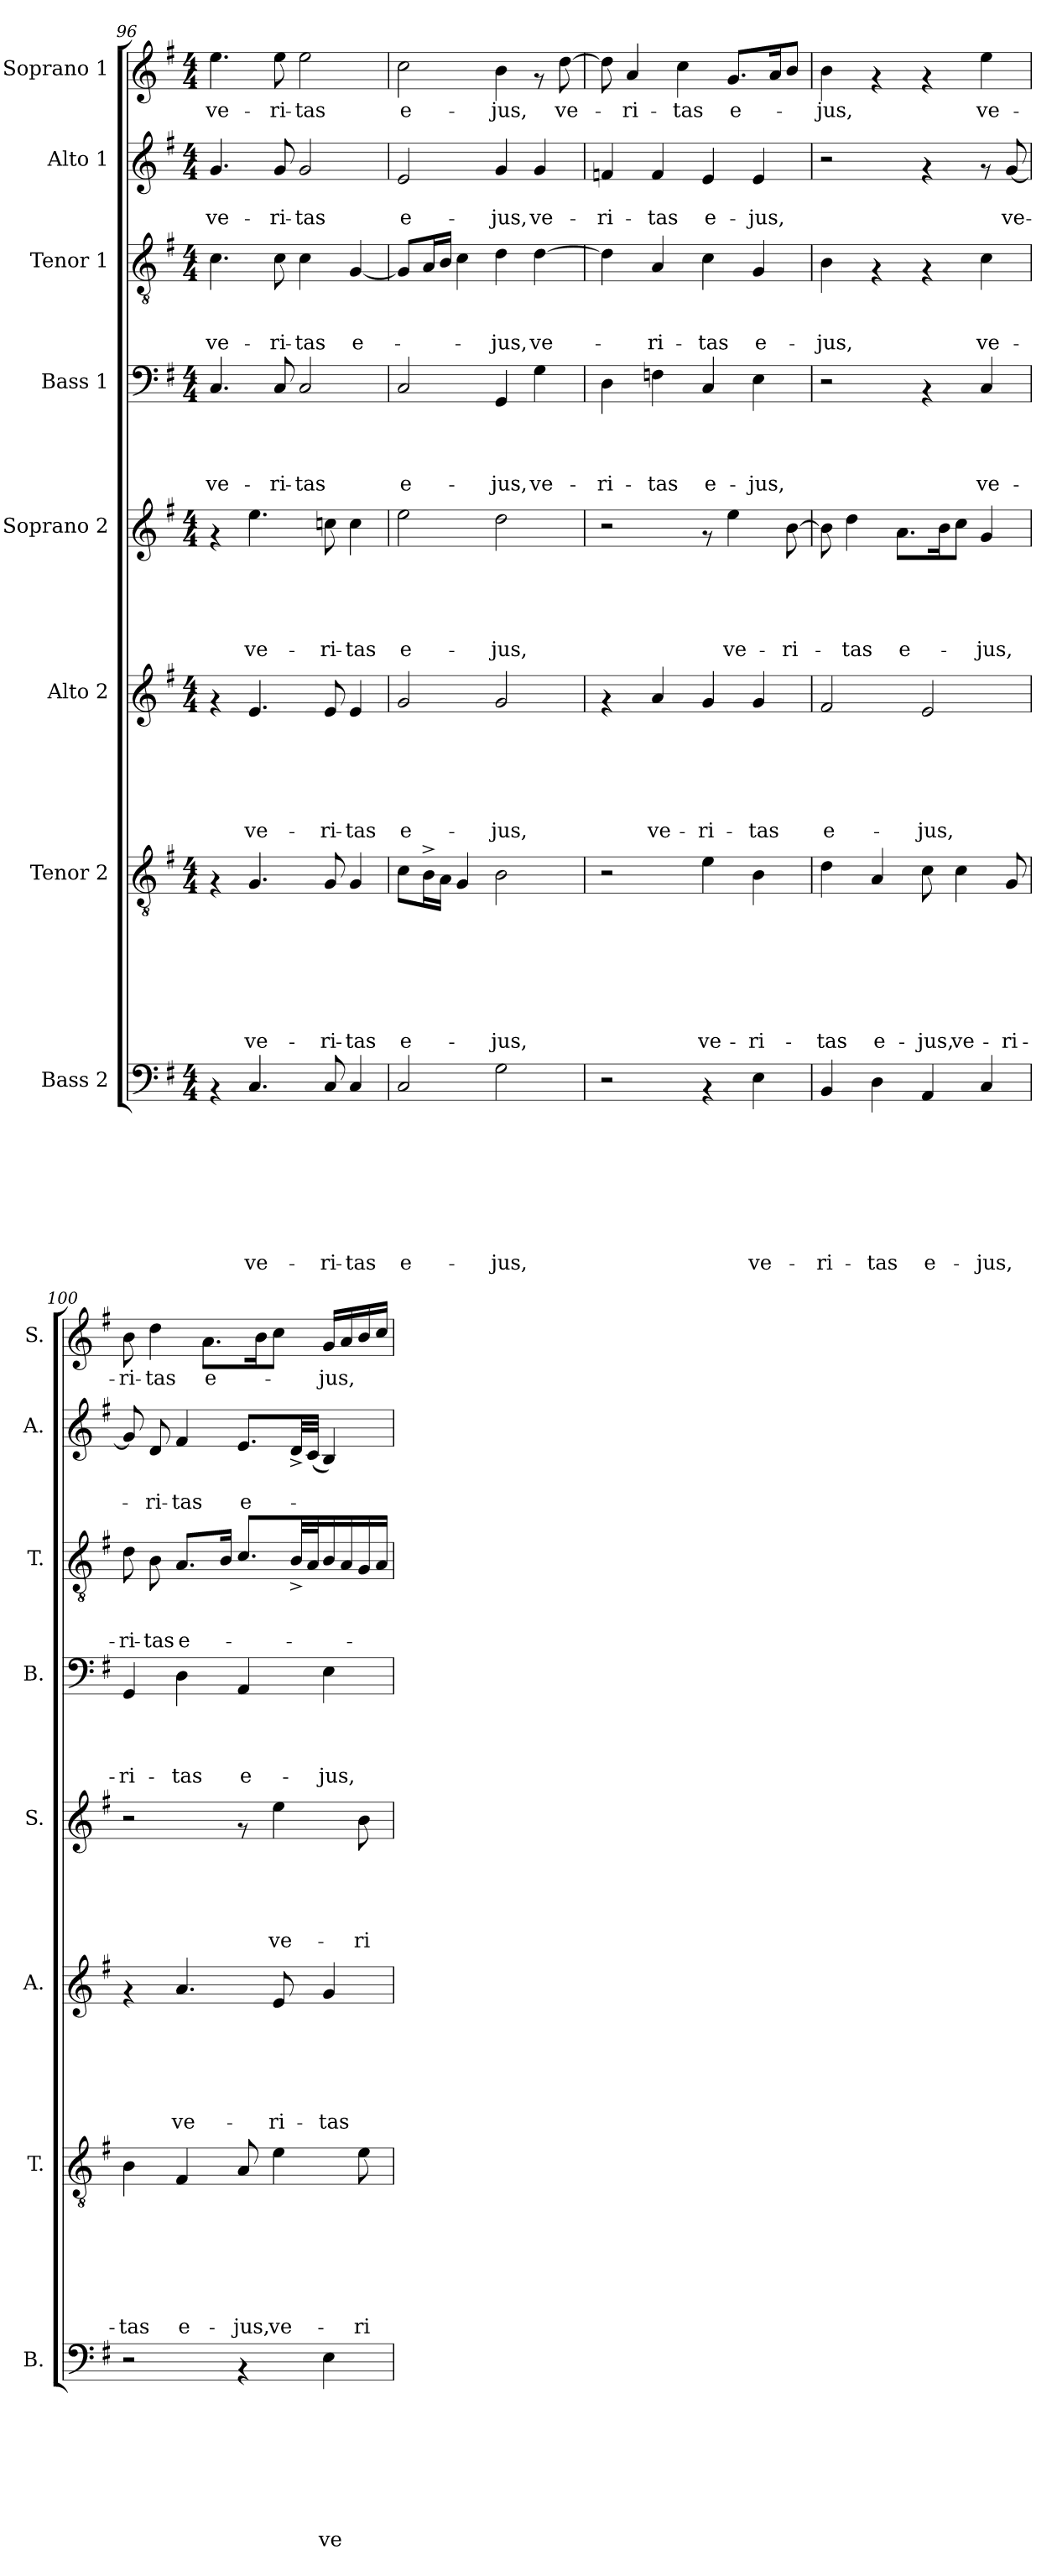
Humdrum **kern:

**kern	**text	**text	**text	**text	**text	**text	**text	**text	**kern	**text	**text	**text	**text	**text	**text	**text	**kern	**text	**text	**text	**text	**text	**text	**kern	**text	**text	**text	**text	**text	**kern	**text	**text	**text	**text	**kern	**text	**text	**text	**kern	**text	**text	**kern	**text
*part8	*part8	*part8	*part8	*part8	*part8	*part8	*part8	*part8	*part7	*part7	*part7	*part7	*part7	*part7	*part7	*part7	*part6	*part6	*part6	*part6	*part6	*part6	*part6	*part5	*part5	*part5	*part5	*part5	*part5	*part4	*part4	*part4	*part4	*part4	*part3	*part3	*part3	*part3	*part2	*part2	*part2	*part1	*part1
*staff8	*staff8	*staff8	*staff8	*staff8	*staff8	*staff8	*staff8	*staff8	*staff7	*staff7	*staff7	*staff7	*staff7	*staff7	*staff7	*staff7	*staff6	*staff6	*staff6	*staff6	*staff6	*staff6	*staff6	*staff5	*staff5	*staff5	*staff5	*staff5	*staff5	*staff4	*staff4	*staff4	*staff4	*staff4	*staff3	*staff3	*staff3	*staff3	*staff2	*staff2	*staff2	*staff1	*staff1
*I"Bass 2	*	*	*	*	*	*	*	*	*I"Tenor 2	*	*	*	*	*	*	*	*I"Alto 2	*	*	*	*	*	*	*I"Soprano 2	*	*	*	*	*	*I"Bass 1	*	*	*	*	*I"Tenor 1	*	*	*	*I"Alto 1	*	*	*I"Soprano 1	*
*I'B.	*	*	*	*	*	*	*	*	*I'T.	*	*	*	*	*	*	*	*I'A.	*	*	*	*	*	*	*I'S.	*	*	*	*	*	*I'B.	*	*	*	*	*I'T.	*	*	*	*I'A.	*	*	*I'S.	*
!!LO:PB:g=z
*clefF4	*	*	*	*	*	*	*	*	*clefGv2	*	*	*	*	*	*	*	*clefG2	*	*	*	*	*	*	*clefG2	*	*	*	*	*	*clefF4	*	*	*	*	*clefGv2	*	*	*	*clefG2	*	*	*clefG2	*
*k[f#]	*	*	*	*	*	*	*	*	*k[f#]	*	*	*	*	*	*	*	*k[f#]	*	*	*	*	*	*	*k[f#]	*	*	*	*	*	*k[f#]	*	*	*	*	*k[f#]	*	*	*	*k[f#]	*	*	*k[f#]	*
*G:	*	*	*	*	*	*	*	*	*G:	*	*	*	*	*	*	*	*G:	*	*	*	*	*	*	*G:	*	*	*	*	*	*G:	*	*	*	*	*G:	*	*	*	*G:	*	*	*G:	*
*M4/4	*	*	*	*	*	*	*	*	*M4/4	*	*	*	*	*	*	*	*M4/4	*	*	*	*	*	*	*M4/4	*	*	*	*	*	*M4/4	*	*	*	*	*M4/4	*	*	*	*M4/4	*	*	*M4/4	*
=96	=96	=96	=96	=96	=96	=96	=96	=96	=96	=96	=96	=96	=96	=96	=96	=96	=96	=96	=96	=96	=96	=96	=96	=96	=96	=96	=96	=96	=96	=96	=96	=96	=96	=96	=96	=96	=96	=96	=96	=96	=96	=96	=96
!	!	!	!	!	!	!	!	!	!	!	!	!	!	!	!	!	!	!	!	!	!	!	!	!	!	!	!	!	!	!	!	!	!	!LO:LY:b	!	!	!	!LO:LY:b	!	!	!LO:LY:b	!	!LO:LY:b
4rAA	.	.	.	.	.	.	.	.	4rF	.	.	.	.	.	.	.	4rf	.	.	.	.	.	.	4rf	.	.	.	.	.	4.C/	.	.	.	ve-	4.c\	.	.	ve-	4.g/	.	ve-	4.ee\	ve-
!	!	!	!	!	!	!	!	!LO:LY:b	!	!	!	!	!	!	!	!LO:LY:b	!	!	!	!	!	!	!LO:LY:b	!	!	!	!	!	!LO:LY:b	!	!	!	!	!	!	!	!	!	!	!	!	!	!
4.C/	.	.	.	.	.	.	.	ve-	4.G/	.	.	.	.	.	.	ve-	4.e/	.	.	.	.	.	ve-	4.ee\	.	.	.	.	ve-	.	.	.	.	.	.	.	.	.	.	.	.	.	.
!	!	!	!	!	!	!	!	!	!	!	!	!	!	!	!	!	!	!	!	!	!	!	!	!	!	!	!	!	!	!	!	!	!	!LO:LY:b	!	!	!	!LO:LY:b	!	!	!LO:LY:b	!	!LO:LY:b
.	.	.	.	.	.	.	.	.	.	.	.	.	.	.	.	.	.	.	.	.	.	.	.	.	.	.	.	.	.	8C/	.	.	.	-ri-	8c\	.	.	-ri-	8g/	.	-ri-	8ee\	-ri-
!	!	!	!	!	!	!	!	!	!	!	!	!	!	!	!	!	!	!	!	!	!	!	!	!	!	!	!	!	!	!	!	!	!	!LO:LY:b	!	!	!	!LO:LY:b	!	!	!LO:LY:b	!	!LO:LY:b
.	.	.	.	.	.	.	.	.	.	.	.	.	.	.	.	.	.	.	.	.	.	.	.	.	.	.	.	.	.	2C/	.	.	.	-tas	4c\	.	.	-tas	2g/	.	-tas	2ee\	-tas
!	!	!	!	!	!	!	!	!LO:LY:b	!	!	!	!	!	!	!	!LO:LY:b	!	!	!	!	!	!	!LO:LY:b	!	!	!	!	!	!LO:LY:b	!	!	!	!	!	!	!	!	!	!	!	!	!	!
8C/	.	.	.	.	.	.	.	-ri-	8G/	.	.	.	.	.	.	-ri-	8e/	.	.	.	.	.	-ri-	8ccn\	.	.	.	.	-ri-	.	.	.	.	.	.	.	.	.	.	.	.	.	.
!	!	!	!	!	!	!	!	!LO:LY:b	!	!	!	!	!	!	!	!LO:LY:b	!	!	!	!	!	!	!LO:LY:b	!	!	!	!	!	!LO:LY:b	!	!	!	!	!	!	!	!	!LO:LY:b	!	!	!	!	!
4C/	.	.	.	.	.	.	.	-tas	4G/	.	.	.	.	.	.	-tas	4e/	.	.	.	.	.	-tas	4cc\	.	.	.	.	-tas	.	.	.	.	.	[<4G/	.	.	e-	.	.	.	.	.
=97	=97	=97	=97	=97	=97	=97	=97	=97	=97	=97	=97	=97	=97	=97	=97	=97	=97	=97	=97	=97	=97	=97	=97	=97	=97	=97	=97	=97	=97	=97	=97	=97	=97	=97	=97	=97	=97	=97	=97	=97	=97	=97	=97
!	!	!	!	!	!	!	!	!LO:LY:b	!	!	!	!	!	!	!	!LO:LY:b	!	!	!	!	!	!	!LO:LY:b	!	!	!	!	!	!LO:LY:b	!	!	!	!	!LO:LY:b	!	!	!	!	!	!	!LO:LY:b	!	!LO:LY:b
2C/	.	.	.	.	.	.	.	e-	8c\L	.	.	.	.	.	.	e-	2g/	.	.	.	.	.	e-	2ee\	.	.	.	.	e-	2C/	.	.	.	e-	8G/L]	.	.	.	2e/	.	e-	2cc\	e-
.	.	.	.	.	.	.	.	.	16B^>\L	.	.	.	.	.	.	.	.	.	.	.	.	.	.	.	.	.	.	.	.	.	.	.	.	.	16A/L	.	.	.	.	.	.	.	.
.	.	.	.	.	.	.	.	.	16A\JJ	.	.	.	.	.	.	.	.	.	.	.	.	.	.	.	.	.	.	.	.	.	.	.	.	.	16B/JJ	.	.	.	.	.	.	.	.
.	.	.	.	.	.	.	.	.	4G/	.	.	.	.	.	.	.	.	.	.	.	.	.	.	.	.	.	.	.	.	.	.	.	.	.	4c\	.	.	.	.	.	.	.	.
!	!	!	!	!	!	!	!	!LO:LY:b	!	!	!	!	!	!	!	!LO:LY:b	!	!	!	!	!	!	!LO:LY:b	!	!	!	!	!	!LO:LY:b	!	!	!	!	!LO:LY:b	!	!	!	!LO:LY:b	!	!	!LO:LY:b	!	!LO:LY:b
2G\	.	.	.	.	.	.	.	-jus,	2B\	.	.	.	.	.	.	-jus,	2g/	.	.	.	.	.	-jus,	2dd\	.	.	.	.	-jus,	4GG/	.	.	.	-jus,	4d\	.	.	-jus,	4g/	.	-jus,	4b\	-jus,
!	!	!	!	!	!	!	!	!	!	!	!	!	!	!	!	!	!	!	!	!	!	!	!	!	!	!	!	!	!	!	!	!	!	!LO:LY:b	!	!	!	!LO:LY:b	!	!	!LO:LY:b	!	!
.	.	.	.	.	.	.	.	.	.	.	.	.	.	.	.	.	.	.	.	.	.	.	.	.	.	.	.	.	.	4G\	.	.	.	ve-	[>4d\	.	.	ve-	4g/	.	ve-	8rf	.
!	!	!	!	!	!	!	!	!	!	!	!	!	!	!	!	!	!	!	!	!	!	!	!	!	!	!	!	!	!	!	!	!	!	!	!	!	!	!	!	!	!	!	!LO:LY:b
.	.	.	.	.	.	.	.	.	.	.	.	.	.	.	.	.	.	.	.	.	.	.	.	.	.	.	.	.	.	.	.	.	.	.	.	.	.	.	.	.	.	[>8dd\	ve-
=98	=98	=98	=98	=98	=98	=98	=98	=98	=98	=98	=98	=98	=98	=98	=98	=98	=98	=98	=98	=98	=98	=98	=98	=98	=98	=98	=98	=98	=98	=98	=98	=98	=98	=98	=98	=98	=98	=98	=98	=98	=98	=98	=98
!	!	!	!	!	!	!	!	!	!	!	!	!	!	!	!	!	!	!	!	!	!	!	!	!	!	!	!	!	!	!	!	!	!	!LO:LY:b	!	!	!	!	!	!	!LO:LY:b	!	!
2r	.	.	.	.	.	.	.	.	2r	.	.	.	.	.	.	.	4rf	.	.	.	.	.	.	2r	.	.	.	.	.	4D\	.	.	.	-ri-	4d\]	.	.	.	4fn/	.	-ri-	8dd\]	.
!	!	!	!	!	!	!	!	!	!	!	!	!	!	!	!	!	!	!	!	!	!	!	!	!	!	!	!	!	!	!	!	!	!	!	!	!	!	!	!	!	!	!	!LO:LY:b
.	.	.	.	.	.	.	.	.	.	.	.	.	.	.	.	.	.	.	.	.	.	.	.	.	.	.	.	.	.	.	.	.	.	.	.	.	.	.	.	.	.	4a/	-ri-
!	!	!	!	!	!	!	!	!	!	!	!	!	!	!	!	!	!	!	!	!	!	!	!LO:LY:b	!	!	!	!	!	!	!	!	!	!	!LO:LY:b	!	!	!	!LO:LY:b	!	!	!LO:LY:b	!	!
.	.	.	.	.	.	.	.	.	.	.	.	.	.	.	.	.	4a/	.	.	.	.	.	ve-	.	.	.	.	.	.	4Fn\	.	.	.	-tas	4A/	.	.	-ri-	4f/	.	-tas	.	.
!	!	!	!	!	!	!	!	!	!	!	!	!	!	!	!	!	!	!	!	!	!	!	!	!	!	!	!	!	!	!	!	!	!	!	!	!	!	!	!	!	!	!	!LO:LY:b
.	.	.	.	.	.	.	.	.	.	.	.	.	.	.	.	.	.	.	.	.	.	.	.	.	.	.	.	.	.	.	.	.	.	.	.	.	.	.	.	.	.	4cc\	-tas
!	!	!	!	!	!	!	!	!	!	!	!	!	!	!	!	!LO:LY:b	!	!	!	!	!	!	!LO:LY:b	!	!	!	!	!	!	!	!	!	!	!LO:LY:b	!	!	!	!LO:LY:b	!	!	!LO:LY:b	!	!
4rAA	.	.	.	.	.	.	.	.	4e\	.	.	.	.	.	.	ve-	4g/	.	.	.	.	.	-ri-	8rf	.	.	.	.	.	4C/	.	.	.	e-	4c\	.	.	-tas	4e/	.	e-	.	.
!	!	!	!	!	!	!	!	!	!	!	!	!	!	!	!	!	!	!	!	!	!	!	!	!	!	!	!	!	!LO:LY:b	!	!	!	!	!	!	!	!	!	!	!	!	!	!LO:LY:b
.	.	.	.	.	.	.	.	.	.	.	.	.	.	.	.	.	.	.	.	.	.	.	.	4ee\	.	.	.	.	ve-	.	.	.	.	.	.	.	.	.	.	.	.	8.g/L	e-
!	!	!	!	!	!	!	!	!LO:LY:b	!	!	!	!	!	!	!	!LO:LY:b	!	!	!	!	!	!	!LO:LY:b	!	!	!	!	!	!	!	!	!	!	!LO:LY:b	!	!	!	!LO:LY:b	!	!	!LO:LY:b	!	!
4E\	.	.	.	.	.	.	.	ve-	4B\	.	.	.	.	.	.	-ri-	4g/	.	.	.	.	.	-tas	.	.	.	.	.	.	4E\	.	.	.	-jus,	4G/	.	.	e-	4e/	.	-jus,	.	.
.	.	.	.	.	.	.	.	.	.	.	.	.	.	.	.	.	.	.	.	.	.	.	.	.	.	.	.	.	.	.	.	.	.	.	.	.	.	.	.	.	.	16a/k	.
!	!	!	!	!	!	!	!	!	!	!	!	!	!	!	!	!	!	!	!	!	!	!	!	!	!	!	!	!	!LO:LY:b	!	!	!	!	!	!	!	!	!	!	!	!	!	!
.	.	.	.	.	.	.	.	.	.	.	.	.	.	.	.	.	.	.	.	.	.	.	.	[>8b\	.	.	.	.	-ri-	.	.	.	.	.	.	.	.	.	.	.	.	8b/J	.
=99	=99	=99	=99	=99	=99	=99	=99	=99	=99	=99	=99	=99	=99	=99	=99	=99	=99	=99	=99	=99	=99	=99	=99	=99	=99	=99	=99	=99	=99	=99	=99	=99	=99	=99	=99	=99	=99	=99	=99	=99	=99	=99	=99
!	!	!	!	!	!	!	!	!LO:LY:b	!	!	!	!	!	!	!	!LO:LY:b	!	!	!	!	!	!	!LO:LY:b	!	!	!	!	!	!	!	!	!	!	!	!	!	!	!LO:LY:b	!	!	!	!	!LO:LY:b
4BB/	.	.	.	.	.	.	.	-ri-	4d\	.	.	.	.	.	.	-tas	2f#/	.	.	.	.	.	e-	8b\]	.	.	.	.	.	2r	.	.	.	.	4B\	.	.	-jus,	2r	.	.	4b\	-jus,
!	!	!	!	!	!	!	!	!	!	!	!	!	!	!	!	!	!	!	!	!	!	!	!	!	!	!	!	!	!LO:LY:b	!	!	!	!	!	!	!	!	!	!	!	!	!	!
.	.	.	.	.	.	.	.	.	.	.	.	.	.	.	.	.	.	.	.	.	.	.	.	4dd\	.	.	.	.	-tas	.	.	.	.	.	.	.	.	.	.	.	.	.	.
!	!	!	!	!	!	!	!	!LO:LY:b	!	!	!	!	!	!	!	!LO:LY:b	!	!	!	!	!	!	!	!	!	!	!	!	!	!	!	!	!	!	!	!	!	!	!	!	!	!	!
4D\	.	.	.	.	.	.	.	-tas	4A/	.	.	.	.	.	.	e-	.	.	.	.	.	.	.	.	.	.	.	.	.	.	.	.	.	.	4rF	.	.	.	.	.	.	4rf	.
!	!	!	!	!	!	!	!	!	!	!	!	!	!	!	!	!	!	!	!	!	!	!	!	!	!	!	!	!	!LO:LY:b	!	!	!	!	!	!	!	!	!	!	!	!	!	!
.	.	.	.	.	.	.	.	.	.	.	.	.	.	.	.	.	.	.	.	.	.	.	.	8.a\L	.	.	.	.	e-	.	.	.	.	.	.	.	.	.	.	.	.	.	.
!	!	!	!	!	!	!	!	!LO:LY:b	!	!	!	!	!	!	!	!LO:LY:b	!	!	!	!	!	!	!LO:LY:b	!	!	!	!	!	!	!	!	!	!	!	!	!	!	!	!	!	!	!	!
4AA/	.	.	.	.	.	.	.	e-	8c\	.	.	.	.	.	.	-jus,	2e/	.	.	.	.	.	-jus,	.	.	.	.	.	.	4rAA	.	.	.	.	4rF	.	.	.	4rf	.	.	4rf	.
.	.	.	.	.	.	.	.	.	.	.	.	.	.	.	.	.	.	.	.	.	.	.	.	16b\k	.	.	.	.	.	.	.	.	.	.	.	.	.	.	.	.	.	.	.
!	!	!	!	!	!	!	!	!	!	!	!	!	!	!	!	!LO:LY:b	!	!	!	!	!	!	!	!	!	!	!	!	!	!	!	!	!	!	!	!	!	!	!	!	!	!	!
.	.	.	.	.	.	.	.	.	4c\	.	.	.	.	.	.	ve-	.	.	.	.	.	.	.	8cc\J	.	.	.	.	.	.	.	.	.	.	.	.	.	.	.	.	.	.	.
!	!	!	!	!	!	!	!	!LO:LY:b	!	!	!	!	!	!	!	!	!	!	!	!	!	!	!	!	!	!	!	!	!LO:LY:b	!	!	!	!	!LO:LY:b	!	!	!	!LO:LY:b	!	!	!	!	!LO:LY:b
4C/	.	.	.	.	.	.	.	-jus,	.	.	.	.	.	.	.	.	.	.	.	.	.	.	.	4g/	.	.	.	.	-jus,	4C/	.	.	.	ve-	4c\	.	.	ve-	8rf	.	.	4ee\	ve-
!	!	!	!	!	!	!	!	!	!	!	!	!	!	!	!	!LO:LY:b	!	!	!	!	!	!	!	!	!	!	!	!	!	!	!	!	!	!	!	!	!	!	!	!	!LO:LY:b	!	!
.	.	.	.	.	.	.	.	.	8G/	.	.	.	.	.	.	-ri-	.	.	.	.	.	.	.	.	.	.	.	.	.	.	.	.	.	.	.	.	.	.	[<8g/	.	ve-	.	.
=100	=100	=100	=100	=100	=100	=100	=100	=100	=100	=100	=100	=100	=100	=100	=100	=100	=100	=100	=100	=100	=100	=100	=100	=100	=100	=100	=100	=100	=100	=100	=100	=100	=100	=100	=100	=100	=100	=100	=100	=100	=100	=100	=100
!	!	!	!	!	!	!	!	!	!	!	!	!	!	!	!	!LO:LY:b	!	!	!	!	!	!	!	!	!	!	!	!	!	!	!	!	!	!LO:LY:b	!	!	!	!LO:LY:b	!	!	!	!	!LO:LY:b
2r	.	.	.	.	.	.	.	.	4B\	.	.	.	.	.	.	-tas	4rf	.	.	.	.	.	.	2r	.	.	.	.	.	4GG/	.	.	.	-ri-	8d\	.	.	-ri-	8g/]	.	.	8b\	-ri-
!	!	!	!	!	!	!	!	!	!	!	!	!	!	!	!	!	!	!	!	!	!	!	!	!	!	!	!	!	!	!	!	!	!	!	!	!	!	!LO:LY:b	!	!	!LO:LY:b	!	!LO:LY:b
.	.	.	.	.	.	.	.	.	.	.	.	.	.	.	.	.	.	.	.	.	.	.	.	.	.	.	.	.	.	.	.	.	.	.	8B\	.	.	-tas	8d/	.	-ri-	4dd\	-tas
!	!	!	!	!	!	!	!	!	!	!	!	!	!	!	!	!LO:LY:b	!	!	!	!	!	!	!LO:LY:b	!	!	!	!	!	!	!	!	!	!	!LO:LY:b	!	!	!	!LO:LY:b	!	!	!LO:LY:b	!	!
.	.	.	.	.	.	.	.	.	4F#/	.	.	.	.	.	.	e-	4.a/	.	.	.	.	.	ve-	.	.	.	.	.	.	4D\	.	.	.	-tas	8.A/L	.	.	e-	4f#/	.	-tas	.	.
!	!	!	!	!	!	!	!	!	!	!	!	!	!	!	!	!	!	!	!	!	!	!	!	!	!	!	!	!	!	!	!	!	!	!	!	!	!	!	!	!	!	!	!LO:LY:b
.	.	.	.	.	.	.	.	.	.	.	.	.	.	.	.	.	.	.	.	.	.	.	.	.	.	.	.	.	.	.	.	.	.	.	.	.	.	.	.	.	.	8.a\L	e-
.	.	.	.	.	.	.	.	.	.	.	.	.	.	.	.	.	.	.	.	.	.	.	.	.	.	.	.	.	.	.	.	.	.	.	16B/Jk	.	.	.	.	.	.	.	.
!	!	!	!	!	!	!	!	!	!	!	!	!	!	!	!	!LO:LY:b	!	!	!	!	!	!	!	!	!	!	!	!	!	!	!	!	!	!LO:LY:b	!	!	!	!	!	!	!LO:LY:b	!	!
4rAA	.	.	.	.	.	.	.	.	8A/	.	.	.	.	.	.	-jus,	.	.	.	.	.	.	.	8rf	.	.	.	.	.	4AA/	.	.	.	e-	8.c/L	.	.	.	8.e/L	.	e-	.	.
.	.	.	.	.	.	.	.	.	.	.	.	.	.	.	.	.	.	.	.	.	.	.	.	.	.	.	.	.	.	.	.	.	.	.	.	.	.	.	.	.	.	16b\k	.
!	!	!	!	!	!	!	!	!	!	!	!	!	!	!	!	!LO:LY:b	!	!	!	!	!	!	!LO:LY:b	!	!	!	!	!	!LO:LY:b	!	!	!	!	!	!	!	!	!	!	!	!	!	!
.	.	.	.	.	.	.	.	.	4e\	.	.	.	.	.	.	ve-	8e/	.	.	.	.	.	-ri-	4ee\	.	.	.	.	ve-	.	.	.	.	.	.	.	.	.	.	.	.	8cc\J	.
.	.	.	.	.	.	.	.	.	.	.	.	.	.	.	.	.	.	.	.	.	.	.	.	.	.	.	.	.	.	.	.	.	.	.	32B^</LL	.	.	.	32d^</LL	.	.	.	.
.	.	.	.	.	.	.	.	.	.	.	.	.	.	.	.	.	.	.	.	.	.	.	.	.	.	.	.	.	.	.	.	.	.	.	32A/J	.	.	.	(<32c/JJJ	.	.	.	.
!	!	!	!	!	!	!	!	!LO:LY:b	!	!	!	!	!	!	!	!	!	!	!	!	!	!	!LO:LY:b	!	!	!	!	!	!	!	!	!	!	!LO:LY:b	!	!	!	!	!	!	!	!	!LO:LY:b
4E\	.	.	.	.	.	.	.	ve-	.	.	.	.	.	.	.	.	4g/	.	.	.	.	.	-tas	.	.	.	.	.	.	4E\	.	.	.	-jus,	16B/	.	.	.	4B/)	.	.	16g/LL	-jus,
.	.	.	.	.	.	.	.	.	.	.	.	.	.	.	.	.	.	.	.	.	.	.	.	.	.	.	.	.	.	.	.	.	.	.	16A/	.	.	.	.	.	.	16a/	.
!	!	!	!	!	!	!	!	!	!	!	!	!	!	!	!	!LO:LY:b	!	!	!	!	!	!	!	!	!	!	!	!	!LO:LY:b	!	!	!	!	!	!	!	!	!	!	!	!	!	!
.	.	.	.	.	.	.	.	.	8e\	.	.	.	.	.	.	-ri-	.	.	.	.	.	.	.	8b\	.	.	.	.	-ri-	.	.	.	.	.	16G/	.	.	.	.	.	.	16b/	.
.	.	.	.	.	.	.	.	.	.	.	.	.	.	.	.	.	.	.	.	.	.	.	.	.	.	.	.	.	.	.	.	.	.	.	16A/JJ	.	.	.	.	.	.	16cc/JJ	.
=	=	=	=	=	=	=	=	=	=	=	=	=	=	=	=	=	=	=	=	=	=	=	=	=	=	=	=	=	=	=	=	=	=	=	=	=	=	=	=	=	=	=	=
*-	*-	*-	*-	*-	*-	*-	*-	*-	*-	*-	*-	*-	*-	*-	*-	*-	*-	*-	*-	*-	*-	*-	*-	*-	*-	*-	*-	*-	*-	*-	*-	*-	*-	*-	*-	*-	*-	*-	*-	*-	*-	*-	*-
